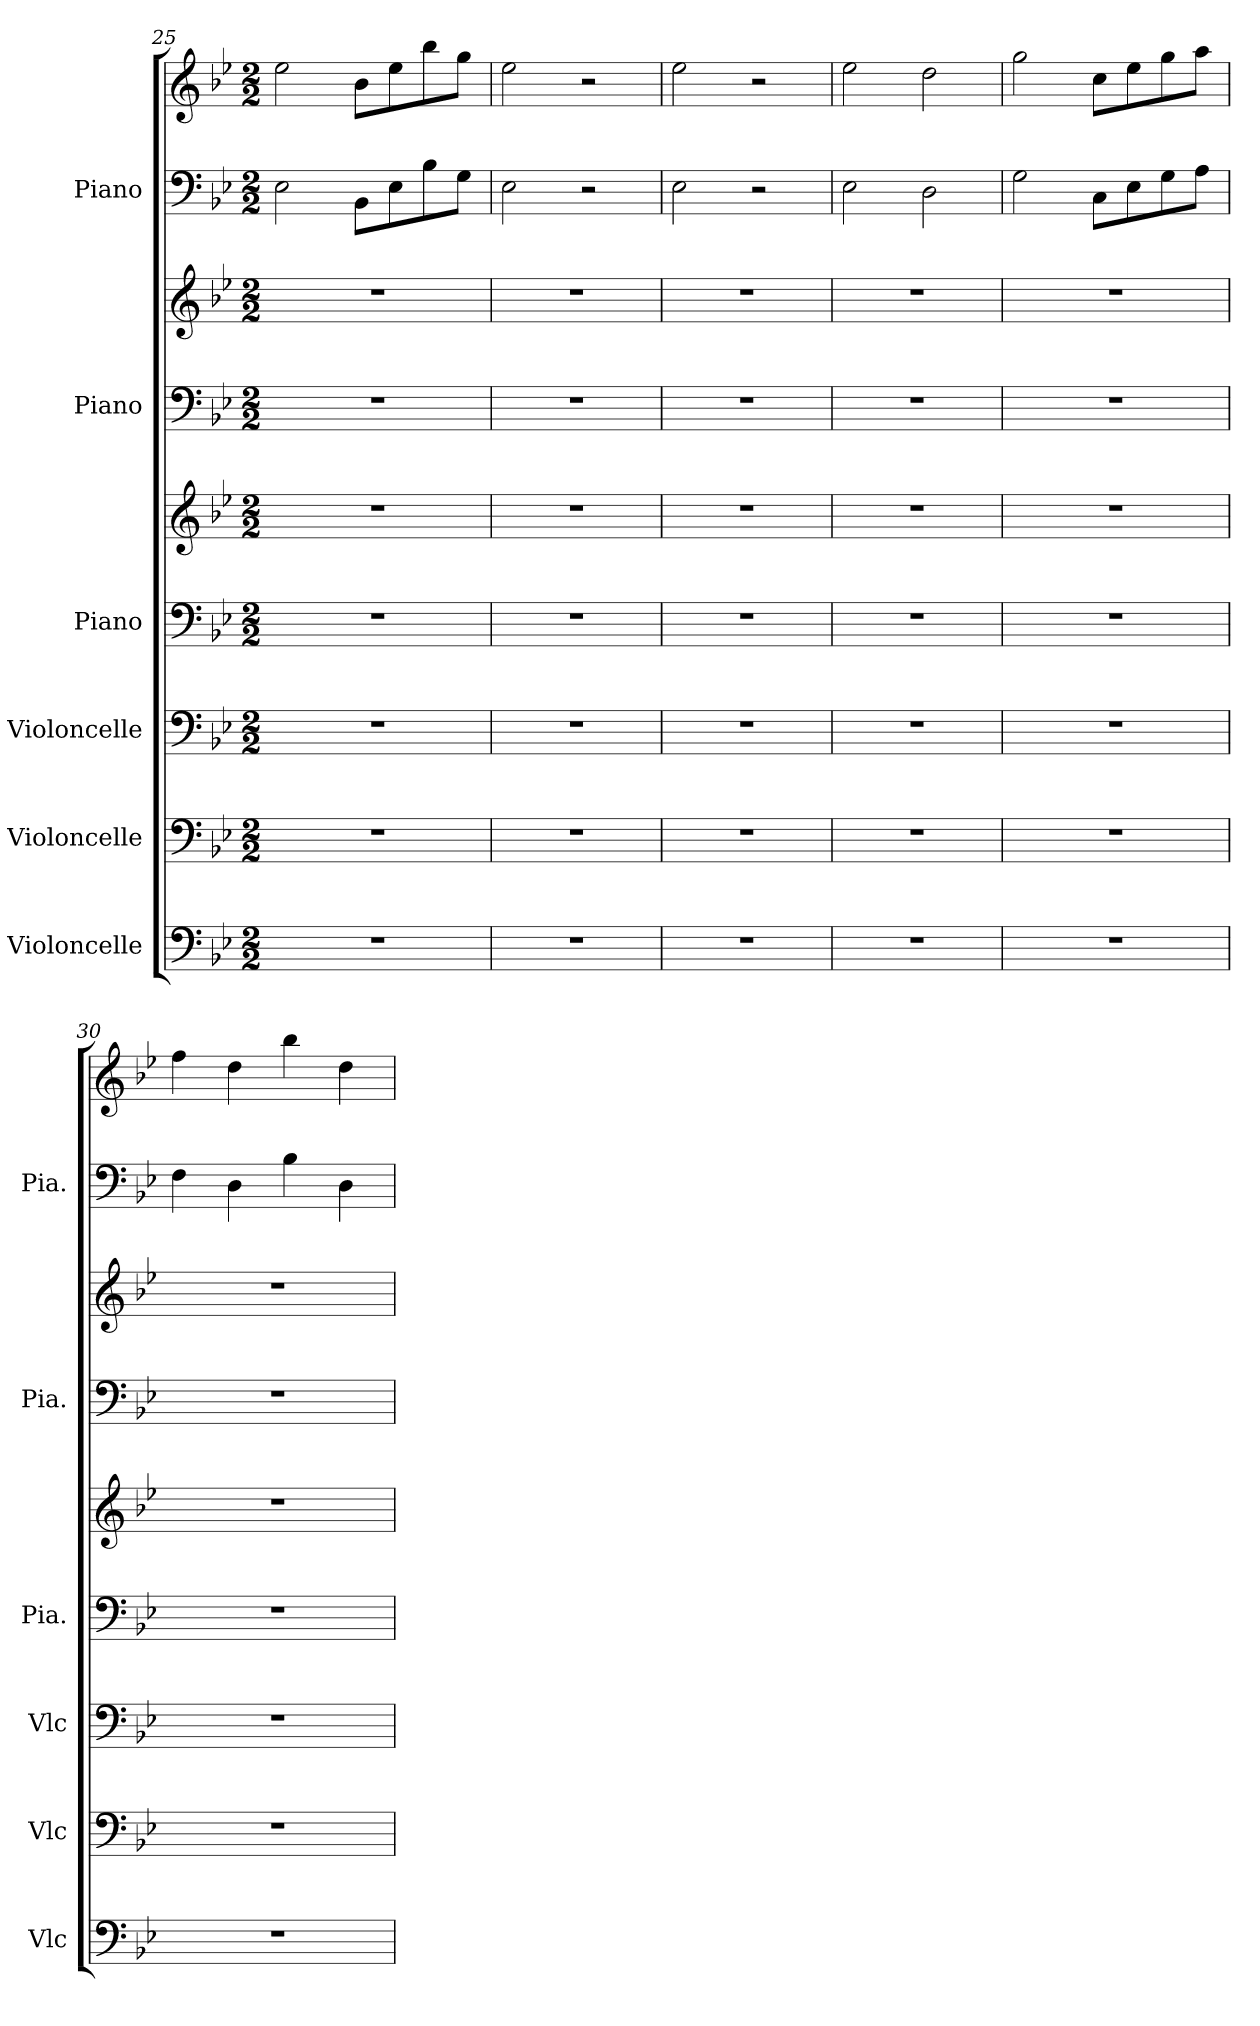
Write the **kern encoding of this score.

**kern	**kern	**kern	**kern	**kern	**kern	**kern	**kern	**kern
*part6	*part5	*part4	*part3	*part3	*part2	*part2	*part1	*part1
*staff9	*staff8	*staff7	*staff6	*staff5	*staff4	*staff3	*staff2	*staff1
*I"Violoncelle	*I"Violoncelle	*I"Violoncelle	*I"Piano	*	*I"Piano	*	*I"Piano	*
*I'Vlc	*I'Vlc	*I'Vlc	*I'Pia.	*	*I'Pia.	*	*I'Pia.	*
*clefF4	*clefF4	*clefF4	*clefF4	*clefG2	*clefF4	*clefG2	*clefF4	*clefG2
*k[b-e-]	*k[b-e-]	*k[b-e-]	*k[b-e-]	*k[b-e-]	*k[b-e-]	*k[b-e-]	*k[b-e-]	*k[b-e-]
*M2/2	*M2/2	*M2/2	*M2/2	*M2/2	*M2/2	*M2/2	*M2/2	*M2/2
=25	=25	=25	=25	=25	=25	=25	=25	=25
1r	1r	1r	1r	1r	1r	1r	2E-\	2ee-\
.	.	.	.	.	.	.	8BB-\L	8b-\L
.	.	.	.	.	.	.	8E-\	8ee-\
.	.	.	.	.	.	.	8B-\	8bb-\
.	.	.	.	.	.	.	8G\J	8gg\J
=26	=26	=26	=26	=26	=26	=26	=26	=26
1r	1r	1r	1r	1r	1r	1r	2E-\	2ee-\
.	.	.	.	.	.	.	2r	2r
=27	=27	=27	=27	=27	=27	=27	=27	=27
1r	1r	1r	1r	1r	1r	1r	2E-\	2ee-\
.	.	.	.	.	.	.	2r	2r
=28	=28	=28	=28	=28	=28	=28	=28	=28
1r	1r	1r	1r	1r	1r	1r	2E-\	2ee-\
.	.	.	.	.	.	.	2D\	2dd\
=29	=29	=29	=29	=29	=29	=29	=29	=29
1r	1r	1r	1r	1r	1r	1r	2G\	2gg\
.	.	.	.	.	.	.	8C\L	8cc\L
.	.	.	.	.	.	.	8E-\	8ee-\
.	.	.	.	.	.	.	8G\	8gg\
.	.	.	.	.	.	.	8A\J	8aa\J
!!LO:PB:g=z
=30	=30	=30	=30	=30	=30	=30	=30	=30
1r	1r	1r	1r	1r	1r	1r	4F\	4ff\
.	.	.	.	.	.	.	4D\	4dd\
.	.	.	.	.	.	.	4B-\	4bb-\
.	.	.	.	.	.	.	4D\	4dd\
=	=	=	=	=	=	=	=	=
*-	*-	*-	*-	*-	*-	*-	*-	*-
